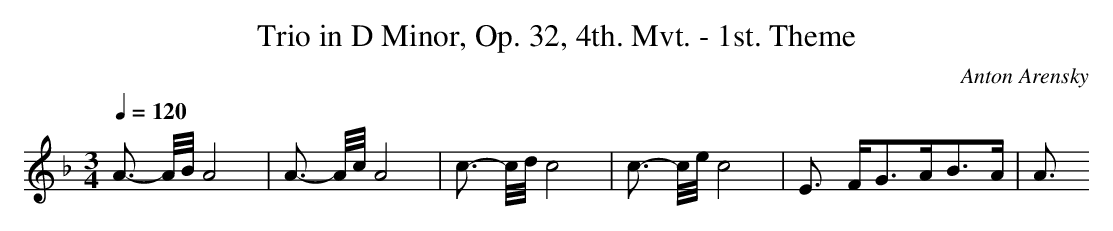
X:1
T: Trio in D Minor, Op. 32, 4th. Mvt. - 1st. Theme
C: Anton Arensky
M: 3/4
L: 1/16
Q:1/4=120
K:F % 1 flats
A3- A/2B/2A8| \
A3- A/2c/2A8| \
c3- c/2d/2c8| \
c3- c/2e/2c8| \
E3 F2<G2A2<B2A| \
A3
